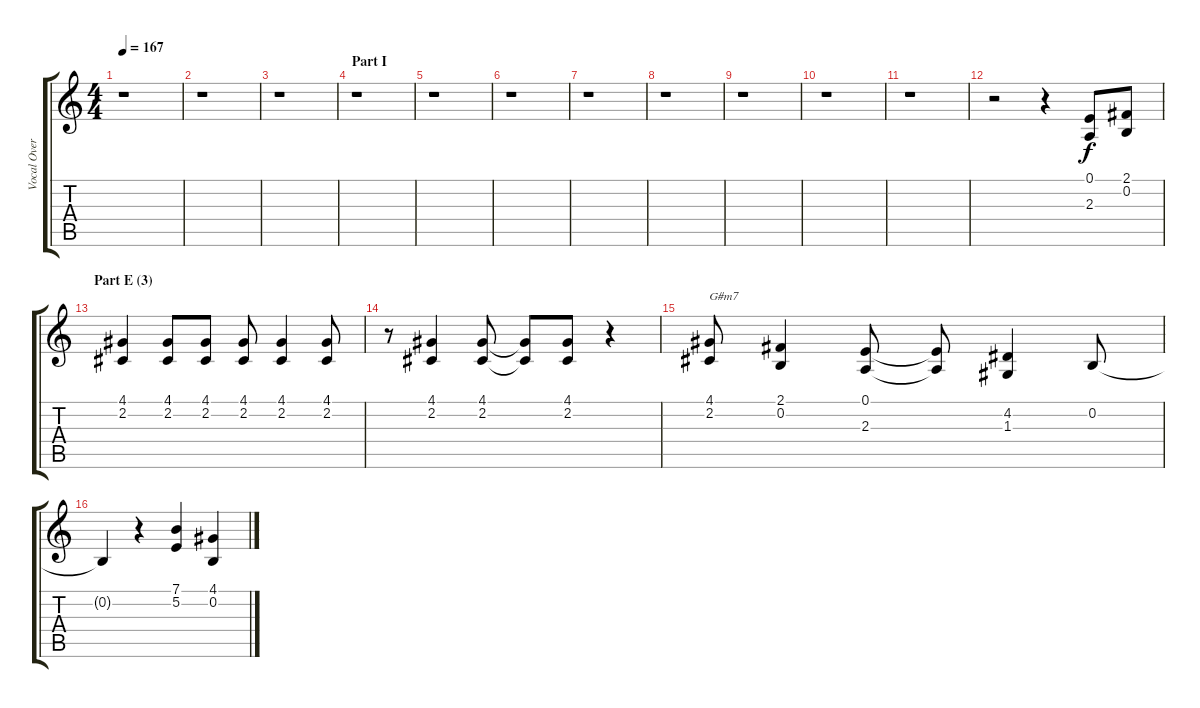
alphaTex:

\track ("Vocal Overdubs (Hyde)" "Vocal Over") {mute instrument altosax}
\staff {score tabs}
\tuning (E4 B3 G3 D3 A2 E2) {hide}
\ts (4 4)
\tempo 167
\clef g2
\ks c
r.1{dy f} |
r.1 |
r.1 |
\section ("" "Part I")
r.1 |
r.1 |
r.1 |
r.1 |
r.1 |
r.1 |
r.1 |
r.1 |
r.2 r.4 (0.1 2.3).8 (2.1 0.2).8 |
\section ("" "Part E (3)")
(4.1 2.2).4 (4.1 2.2).8 (4.1 2.2).8 (4.1 2.2).8 (4.1 2.2).4 (4.1 2.2).8 |
r.8 (4.1 2.2).4 (4.1 2.2).8 (4.1{t} 2.2{t}).8 (4.1 2.2).8 r.4 |
(4.1 2.2).8{txt "G#m7"} (2.1 0.2).4 (0.1 2.3).8 (0.1{t} 2.3{t}).8 (4.2 1.3).4 0.2.8 |
0.2{t}.4 r.4 (7.1 5.2).4 (4.1 0.2).4
